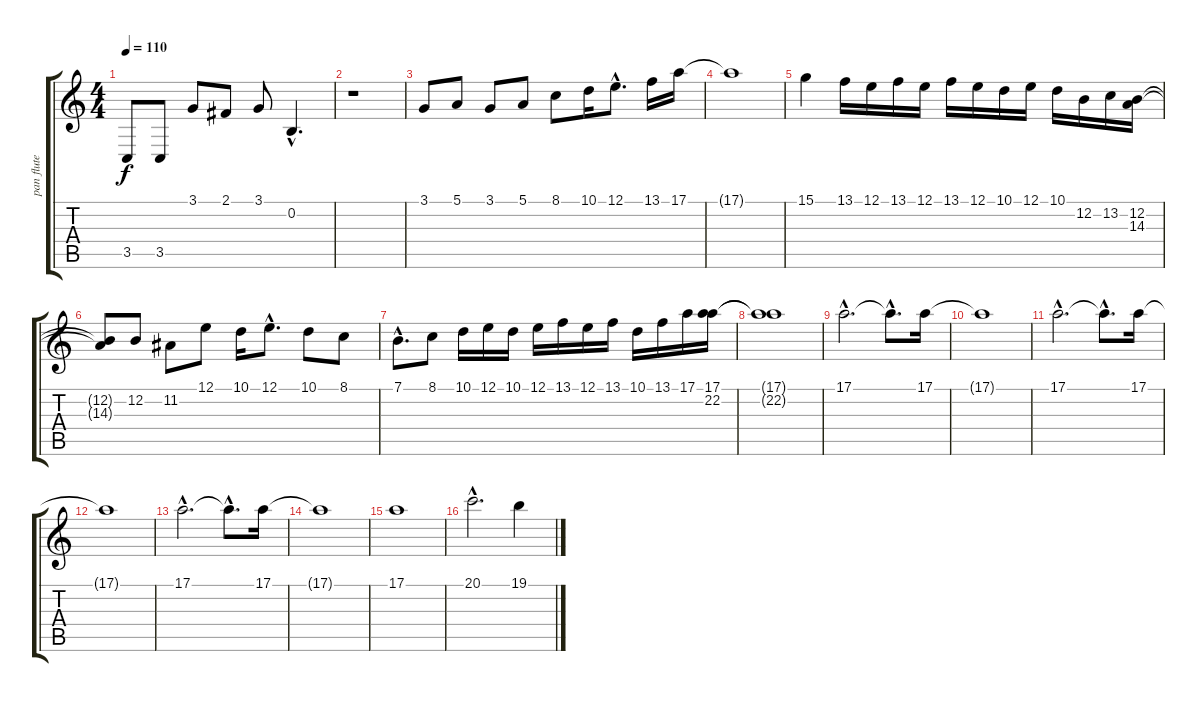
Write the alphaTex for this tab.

\track ("pan flute" "pan flute") {instrument panflute}
\staff {score tabs}
\tuning (E4 B3 G3 D3 A2 E2) {hide}
\ts (4 4)
\tempo 110
\clef g2
\ks c
3.5.8{dy f} 3.5.8 3.1.8 2.1.8 3.1.8 0.2{hac}.4{d} |
r.1 |
3.1.8 5.1.8 3.1.8 5.1.8 8.1.8 10.1.16 12.1{hac}.8{d} 13.1.16 17.1.16 |
17.1{t}.1 |
15.1.4 13.1.16 12.1.16 13.1.16 12.1.16 13.1.16 12.1.16 10.1.16 12.1.16 10.1.16 12.2.16 13.2.16 (12.2 14.3).16 |
(12.2{t} 14.3{t}).8 12.2.8 11.2.8 12.1.8 10.1.16 12.1{hac}.8{d} 10.1.8 8.1.8 |
7.1{hac}.8{d} 8.1.8 10.1.16 12.1.16 10.1.16 12.1.16 13.1.16 12.1.16 13.1.16 10.1.16 13.1.16 17.1.16 (17.1 22.2).16 |
(17.1{t} 22.2{t}).1 |
17.1{hac}.2{d} 17.1{hac t}.8{d} 17.1.16 |
17.1{t}.1 |
17.1{hac}.2{d} 17.1{hac t}.8{d} 17.1.16 |
17.1{t}.1 |
17.1{hac}.2{d} 17.1{hac t}.8{d} 17.1.16 |
17.1{t}.1 |
17.1.1 |
20.1{hac}.2{d} 19.1.4
